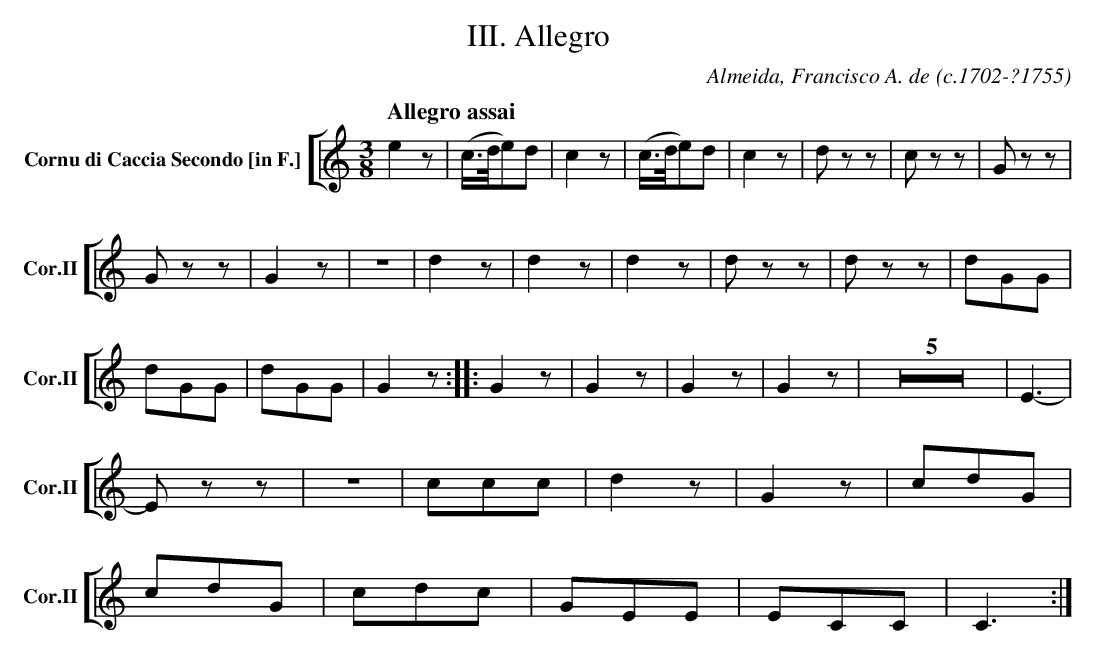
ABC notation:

X:1
T:III. Allegro
C:Almeida, Francisco A. de (c.1702-?1755)
M:3/8
L:1/8
K:F
V: 4 clef=treble name="Cornu di Caccia Secondo [in F.]" sname="Cor.II"
%%staves [( 4 )]
[Q:"Allegro assai"][K:C] e2z | (c/>d/e)d |c2z | (c/>d/e)d | c2z|dzz|czz|Gzz|Gzz|G2z|Z|\
   d2z|d2z|d2z|dzz|dzz|dGG|dGG|dGG|G2z::G2z|G2z|G2z|G2z|Z5|\
   E3-|Ezz|Z|ccc|d2z|G2z|cdG|cdG|cdc|GEE|ECC|C3:|\
